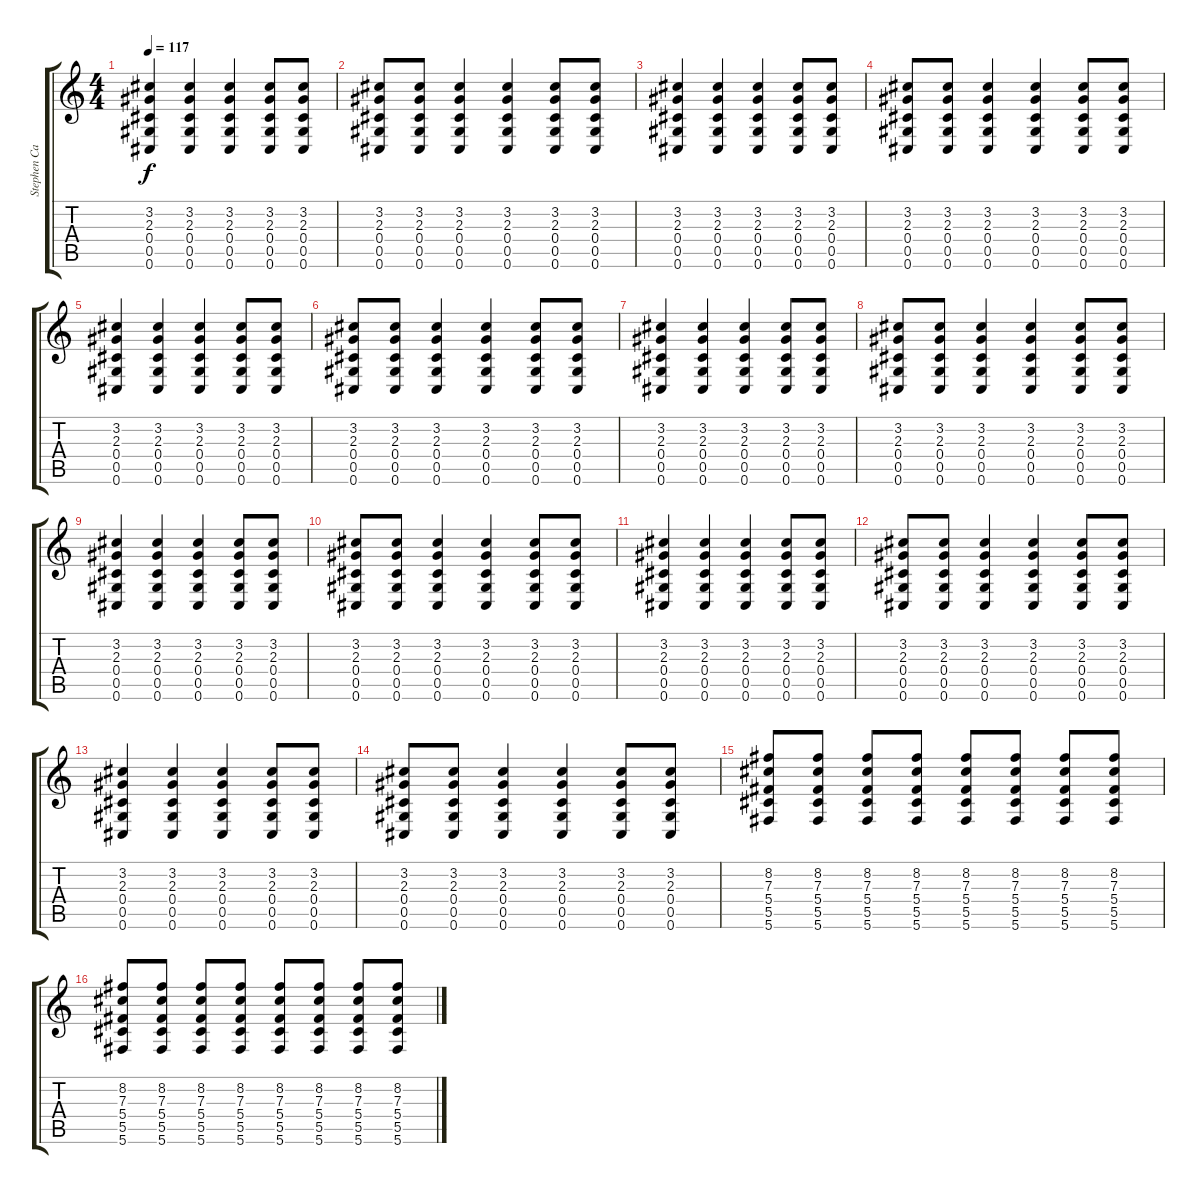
\track ("Stephen Carpenter" "Stephen Ca") {instrument electricguitarjazz}
\staff {score tabs}
\tuning (Eb4 Bb3 Gb3 Db3 Ab2 Db2) {hide}
\ts (4 4)
\tempo 117
\clef g2
\ks c
(3.2 2.3 0.4 0.5 0.6).4{dy f} (3.2 2.3 0.4 0.5 0.6).4 (3.2 2.3 0.4 0.5 0.6).4 (3.2 2.3 0.4 0.5 0.6).8 (3.2 2.3 0.4 0.5 0.6).8 |
(3.2 2.3 0.4 0.5 0.6).8 (3.2 2.3 0.4 0.5 0.6).8 (3.2 2.3 0.4 0.5 0.6).4 (3.2 2.3 0.4 0.5 0.6).4 (3.2 2.3 0.4 0.5 0.6).8 (3.2 2.3 0.4 0.5 0.6).8 |
(3.2 2.3 0.4 0.5 0.6).4 (3.2 2.3 0.4 0.5 0.6).4 (3.2 2.3 0.4 0.5 0.6).4 (3.2 2.3 0.4 0.5 0.6).8 (3.2 2.3 0.4 0.5 0.6).8 |
(3.2 2.3 0.4 0.5 0.6).8 (3.2 2.3 0.4 0.5 0.6).8 (3.2 2.3 0.4 0.5 0.6).4 (3.2 2.3 0.4 0.5 0.6).4 (3.2 2.3 0.4 0.5 0.6).8 (3.2 2.3 0.4 0.5 0.6).8 |
(3.2 2.3 0.4 0.5 0.6).4 (3.2 2.3 0.4 0.5 0.6).4 (3.2 2.3 0.4 0.5 0.6).4 (3.2 2.3 0.4 0.5 0.6).8 (3.2 2.3 0.4 0.5 0.6).8 |
(3.2 2.3 0.4 0.5 0.6).8 (3.2 2.3 0.4 0.5 0.6).8 (3.2 2.3 0.4 0.5 0.6).4 (3.2 2.3 0.4 0.5 0.6).4 (3.2 2.3 0.4 0.5 0.6).8 (3.2 2.3 0.4 0.5 0.6).8 |
(3.2 2.3 0.4 0.5 0.6).4{volume 14 balance 16 instrument distortionguitar} (3.2 2.3 0.4 0.5 0.6).4 (3.2 2.3 0.4 0.5 0.6).4 (3.2 2.3 0.4 0.5 0.6).8 (3.2 2.3 0.4 0.5 0.6).8 |
(3.2 2.3 0.4 0.5 0.6).8 (3.2 2.3 0.4 0.5 0.6).8 (3.2 2.3 0.4 0.5 0.6).4 (3.2 2.3 0.4 0.5 0.6).4 (3.2 2.3 0.4 0.5 0.6).8 (3.2 2.3 0.4 0.5 0.6).8 |
(3.2 2.3 0.4 0.5 0.6).4 (3.2 2.3 0.4 0.5 0.6).4 (3.2 2.3 0.4 0.5 0.6).4 (3.2 2.3 0.4 0.5 0.6).8 (3.2 2.3 0.4 0.5 0.6).8 |
(3.2 2.3 0.4 0.5 0.6).8 (3.2 2.3 0.4 0.5 0.6).8 (3.2 2.3 0.4 0.5 0.6).4 (3.2 2.3 0.4 0.5 0.6).4 (3.2 2.3 0.4 0.5 0.6).8 (3.2 2.3 0.4 0.5 0.6).8 |
(3.2 2.3 0.4 0.5 0.6).4 (3.2 2.3 0.4 0.5 0.6).4 (3.2 2.3 0.4 0.5 0.6).4 (3.2 2.3 0.4 0.5 0.6).8 (3.2 2.3 0.4 0.5 0.6).8 |
(3.2 2.3 0.4 0.5 0.6).8 (3.2 2.3 0.4 0.5 0.6).8 (3.2 2.3 0.4 0.5 0.6).4 (3.2 2.3 0.4 0.5 0.6).4 (3.2 2.3 0.4 0.5 0.6).8 (3.2 2.3 0.4 0.5 0.6).8 |
(3.2 2.3 0.4 0.5 0.6).4 (3.2 2.3 0.4 0.5 0.6).4 (3.2 2.3 0.4 0.5 0.6).4 (3.2 2.3 0.4 0.5 0.6).8 (3.2 2.3 0.4 0.5 0.6).8 |
(3.2 2.3 0.4 0.5 0.6).8 (3.2 2.3 0.4 0.5 0.6).8 (3.2 2.3 0.4 0.5 0.6).4 (3.2 2.3 0.4 0.5 0.6).4 (3.2 2.3 0.4 0.5 0.6).8 (3.2 2.3 0.4 0.5 0.6).8 |
(8.2 7.3 5.4 5.5 5.6).8 (8.2 7.3 5.4 5.5 5.6).8 (8.2 7.3 5.4 5.5 5.6).8 (8.2 7.3 5.4 5.5 5.6).8 (8.2 7.3 5.4 5.5 5.6).8 (8.2 7.3 5.4 5.5 5.6).8 (8.2 7.3 5.4 5.5 5.6).8 (8.2 7.3 5.4 5.5 5.6).8 |
(8.2 7.3 5.4 5.5 5.6).8 (8.2 7.3 5.4 5.5 5.6).8 (8.2 7.3 5.4 5.5 5.6).8 (8.2 7.3 5.4 5.5 5.6).8 (8.2 7.3 5.4 5.5 5.6).8 (8.2 7.3 5.4 5.5 5.6).8 (8.2 7.3 5.4 5.5 5.6).8 (8.2{ss} 7.3{ss} 5.4{ss} 5.5{ss} 5.6{ss}).8
